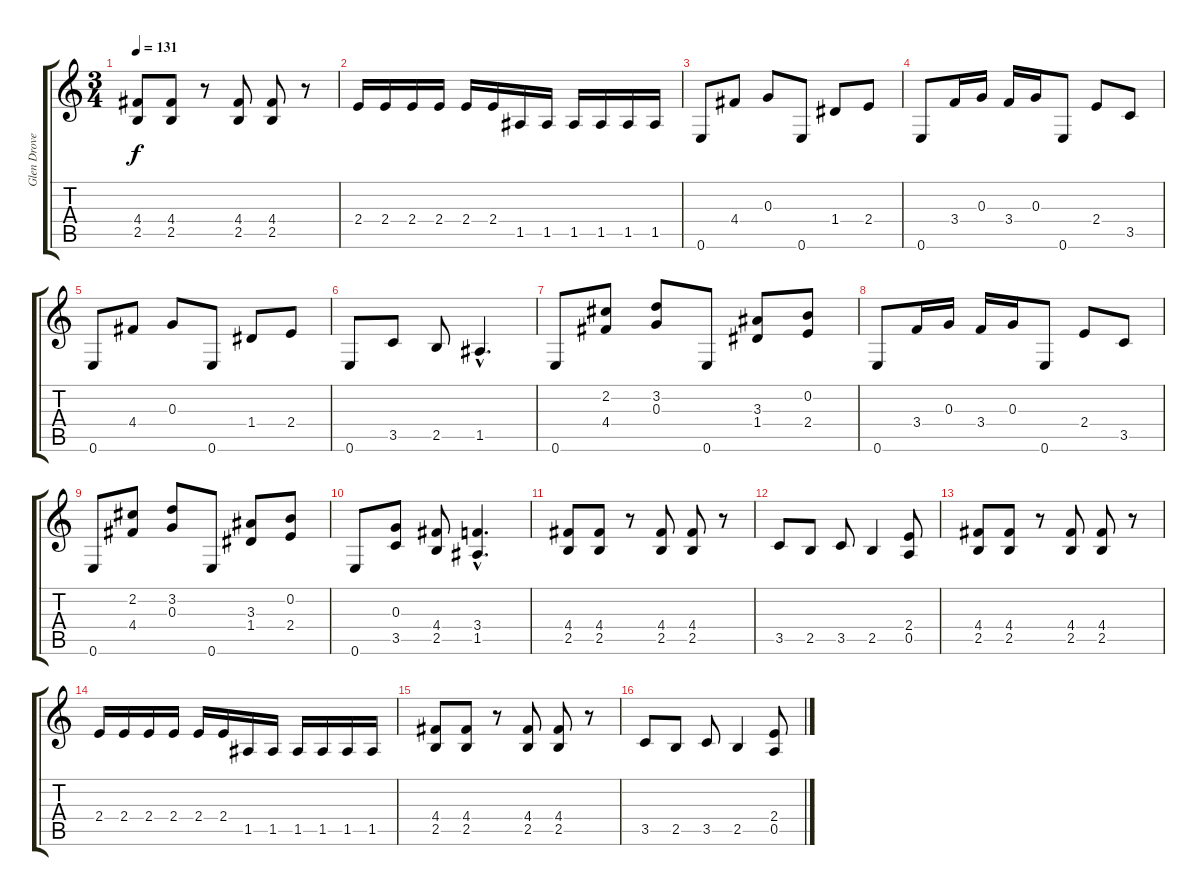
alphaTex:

\track ("Glen Drover" "Glen Drove") {instrument overdrivenguitar}
\staff {score tabs}
\tuning (E4 B3 G3 D3 A2 E2) {hide}
\ts (3 4)
\tempo 131
\clef g2
\ks c
(4.4 2.5).8{dy f} (4.4 2.5).8 r.8 (4.4 2.5).8 (4.4 2.5).8 r.8 |
2.4.16 2.4.16 2.4.16 2.4.16 2.4.16 2.4.16 1.5.16 1.5.16 1.5.16 1.5.16 1.5.16 1.5.16 |
0.6.8 4.4.8 0.3.8 0.6.8 1.4.8 2.4.8 |
0.6.8 3.4.16 0.3.16 3.4.16 0.3.16 0.6.8 2.4.8 3.5.8 |
0.6.8 4.4.8 0.3.8 0.6.8 1.4.8 2.4.8 |
0.6.8 3.5.8 2.5.8 1.5{hac}.4{d} |
0.6.8 (2.2 4.4).8 (3.2 0.3).8 0.6.8 (3.3 1.4).8 (0.2 2.4).8 |
0.6.8 3.4.16 0.3.16 3.4.16 0.3.16 0.6.8 2.4.8 3.5.8 |
0.6.8 (2.2 4.4).8 (3.2 0.3).8 0.6.8 (3.3 1.4).8 (0.2 2.4).8 |
0.6.8 (0.3 3.5).8 (4.4 2.5).8 (3.4{hac} 1.5{hac}).4{d} |
(4.4 2.5).8 (4.4 2.5).8 r.8 (4.4 2.5).8 (4.4 2.5).8 r.8 |
3.5.8 2.5.8 3.5.8 2.5.4 (2.4 0.5).8 |
(4.4 2.5).8 (4.4 2.5).8 r.8 (4.4 2.5).8 (4.4 2.5).8 r.8 |
2.4.16 2.4.16 2.4.16 2.4.16 2.4.16 2.4.16 1.5.16 1.5.16 1.5.16 1.5.16 1.5.16 1.5.16 |
(4.4 2.5).8 (4.4 2.5).8 r.8 (4.4 2.5).8 (4.4 2.5).8 r.8 |
3.5.8 2.5.8 3.5.8 2.5.4 (2.4 0.5).8
